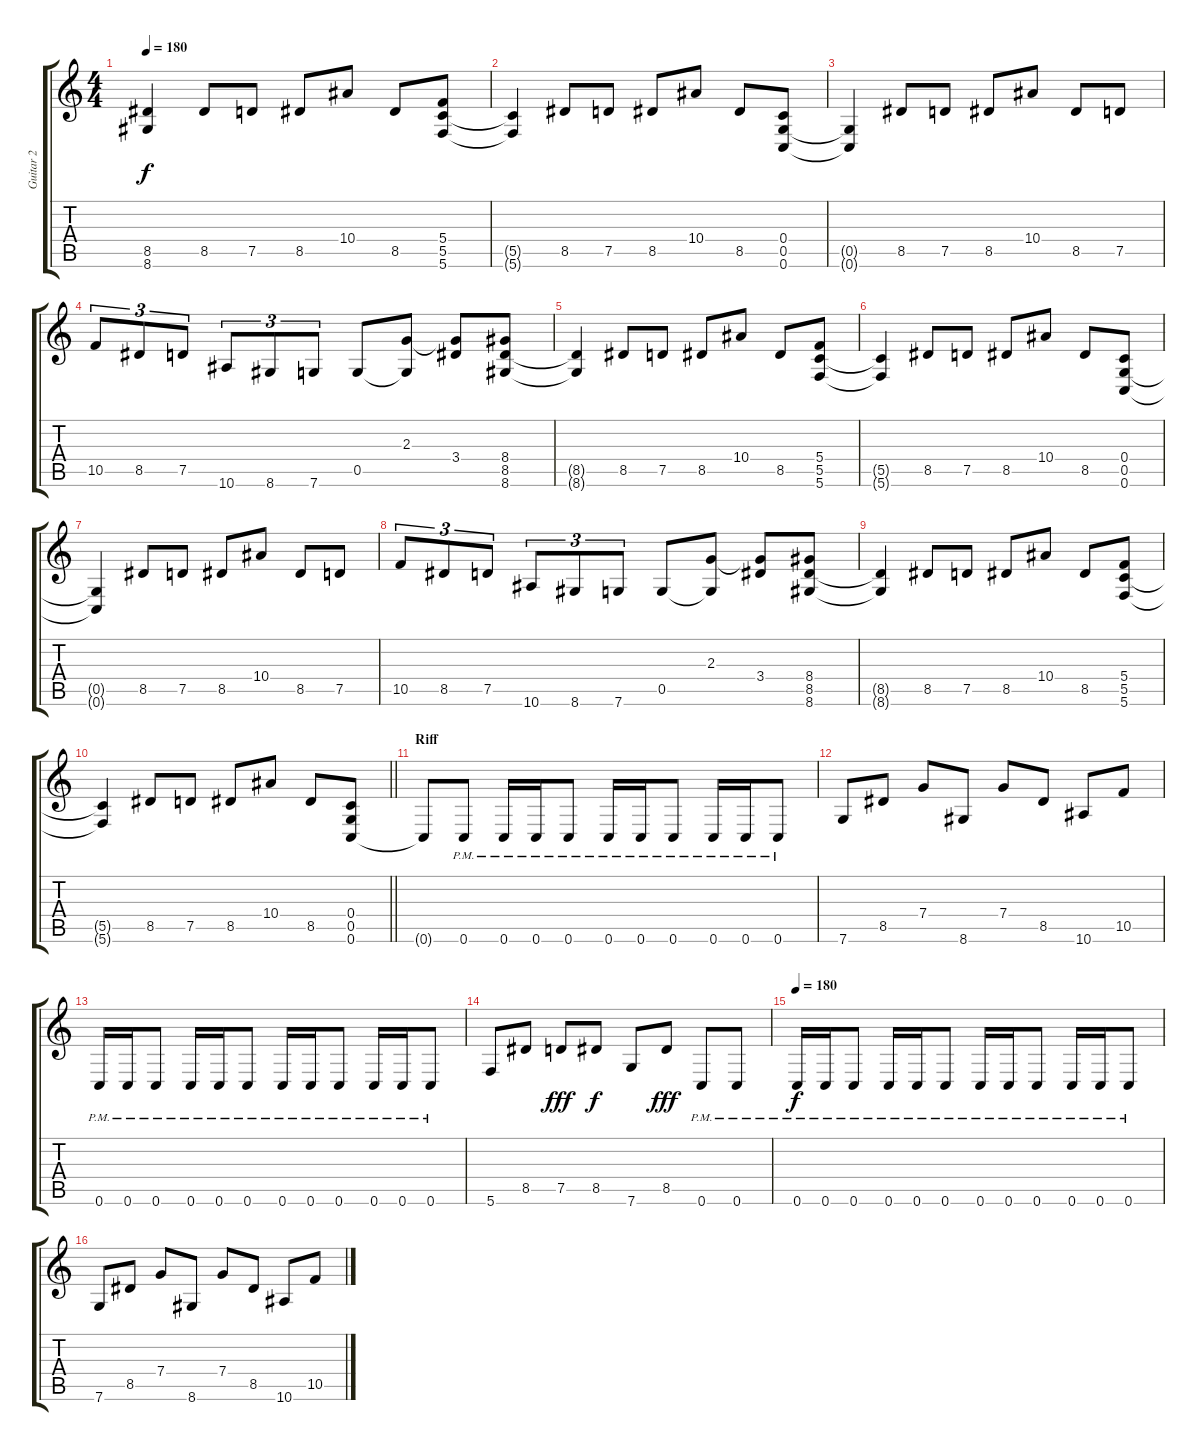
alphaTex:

\track ("Guitar 2" "Guitar 2") {instrument overdrivenguitar}
\staff {score tabs}
\tuning (D4 A3 F3 C3 G2 C2) {hide}
\ts (4 4)
\tempo 180
\clef g2
\ks c
(8.5{t} 8.6{t}).4{dy f} 8.5.8 7.5.8 8.5.8 10.4.8 8.5.8 (5.4 5.5 5.6).8 |
(5.5{t} 5.6{t}).4 8.5.8 7.5.8 8.5.8 10.4.8 8.5.8 (0.4 0.5 0.6).8 |
(0.5{t} 0.6{t}).4 8.5.8 7.5.8 8.5.8 10.4.8 8.5.8 7.5.8 |
10.5.8{tu (3 2)} 8.5.8{tu (3 2)} 7.5.8{tu (3 2)} 10.6.8{tu (3 2)} 8.6.8{tu (3 2)} 7.6.8{tu (3 2)} 0.5.8 (2.3 0.5{t}).8 (2.3{t} 3.4).8 (8.4 8.5 8.6).8 |
(8.5{t} 8.6{t}).4 8.5.8 7.5.8 8.5.8 10.4.8 8.5.8 (5.4 5.5 5.6).8 |
(5.5{t} 5.6{t}).4 8.5.8 7.5.8 8.5.8 10.4.8 8.5.8 (0.4 0.5 0.6).8 |
(0.5{t} 0.6{t}).4 8.5.8 7.5.8 8.5.8 10.4.8 8.5.8 7.5.8 |
10.5.8{tu (3 2)} 8.5.8{tu (3 2)} 7.5.8{tu (3 2)} 10.6.8{tu (3 2)} 8.6.8{tu (3 2)} 7.6.8{tu (3 2)} 0.5.8 (2.3 0.5{t}).8 (2.3{t} 3.4).8 (8.4 8.5 8.6).8 |
(8.5{t} 8.6{t}).4 8.5.8 7.5.8 8.5.8 10.4.8 8.5.8 (5.4 5.5 5.6).8 |
\barLineRight lightlight
(5.5{t} 5.6{t}).4 8.5.8 7.5.8 8.5.8 10.4.8 8.5.8 (0.4 0.5 0.6).8 |
\section ("" "Riff")
0.6{t}.8 0.6{pm}.8 0.6{pm}.16 0.6{pm}.16 0.6{pm}.8 0.6{pm}.16 0.6{pm}.16 0.6{pm}.8 0.6{pm}.16 0.6{pm}.16 0.6{pm}.8 |
7.6.8 8.5.8 7.4.8 8.6.8 7.4.8 8.5.8 10.6.8 10.5.8 |
0.6{pm}.16 0.6{pm}.16 0.6{pm}.8 0.6{pm}.16 0.6{pm}.16 0.6{pm}.8 0.6{pm}.16 0.6{pm}.16 0.6{pm}.8 0.6{pm}.16 0.6{pm}.16 0.6{pm}.8 |
5.6.8 8.5.8 7.5.8{dy fff} 8.5.8{dy f} 7.6.8 8.5.8{dy fff} 0.6{pm}.8 0.6{pm}.8 |
\tempo 180
0.6{pm}.16{dy f} 0.6{pm}.16 0.6{pm}.8 0.6{pm}.16 0.6{pm}.16 0.6{pm}.8 0.6{pm}.16 0.6{pm}.16 0.6{pm}.8 0.6{pm}.16 0.6{pm}.16 0.6{pm}.8 |
7.6.8 8.5.8 7.4.8 8.6.8 7.4.8 8.5.8 10.6.8 10.5.8
